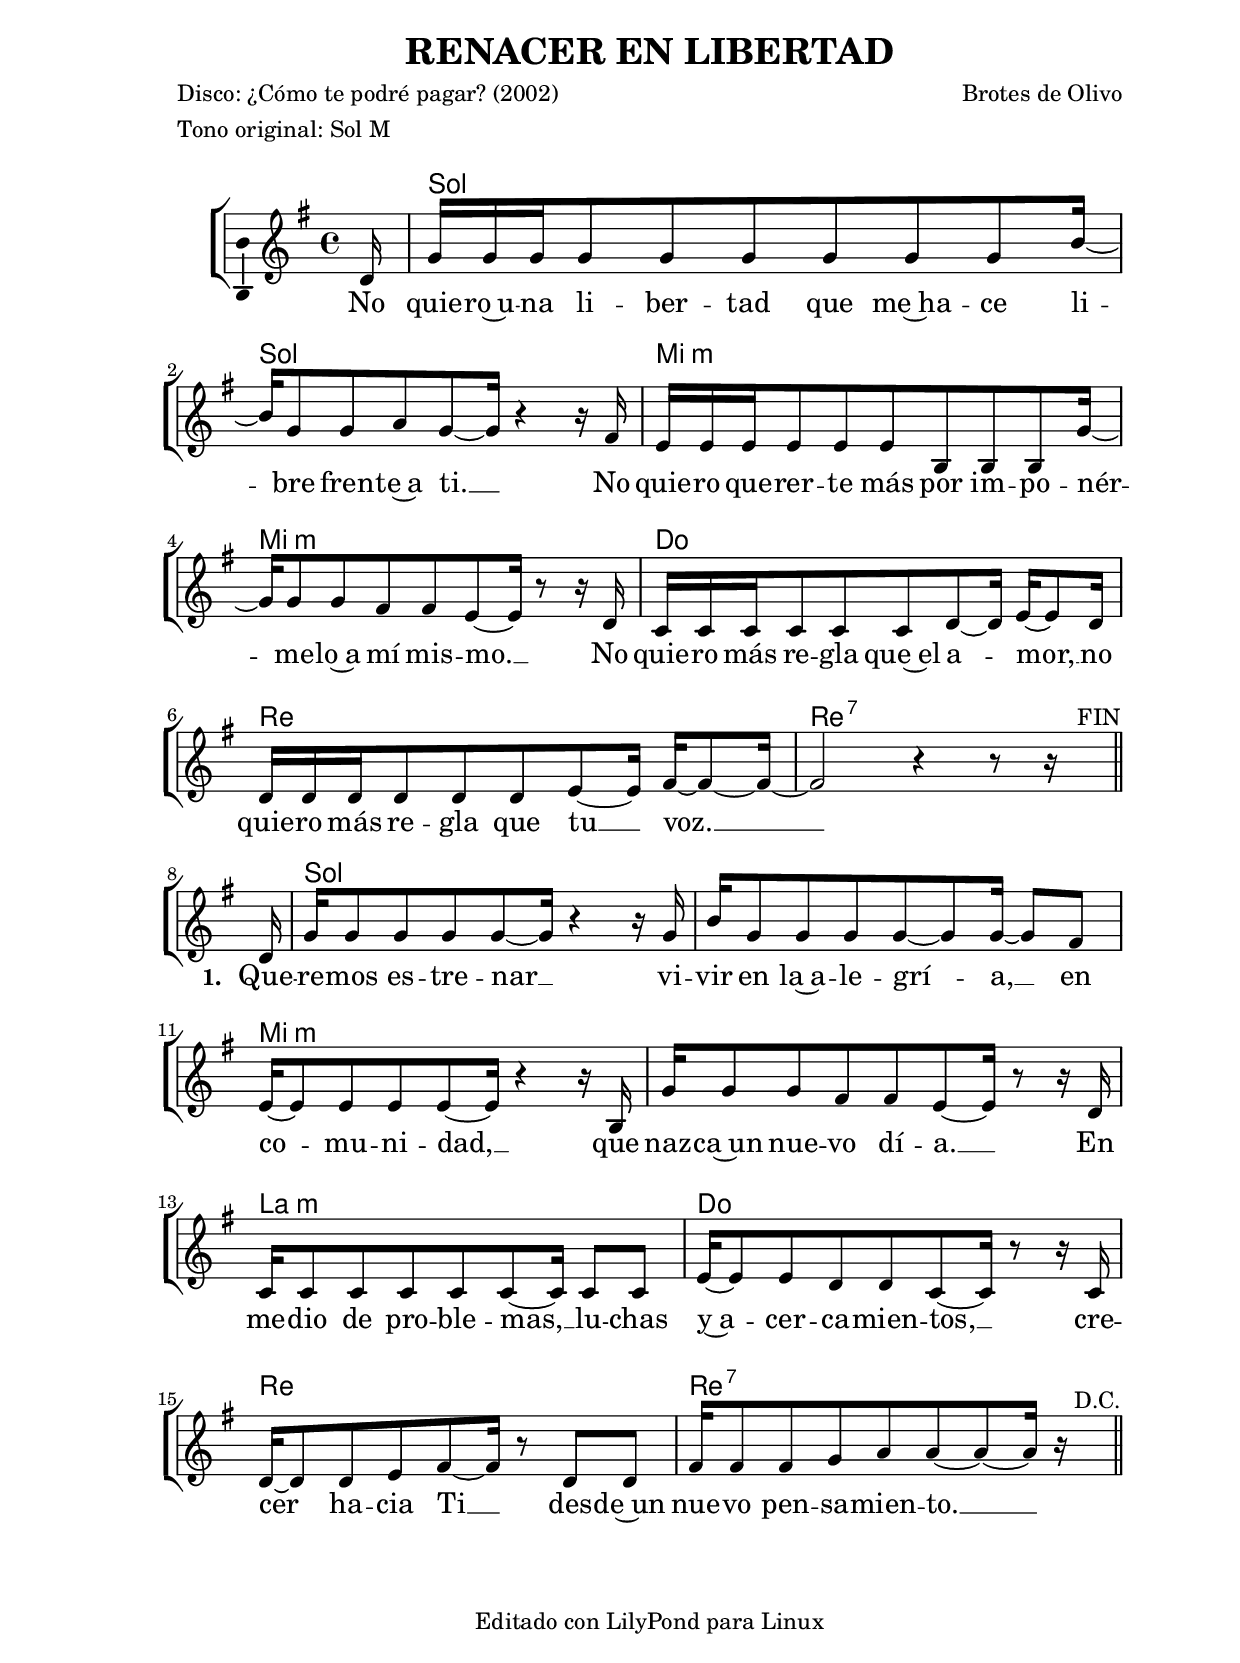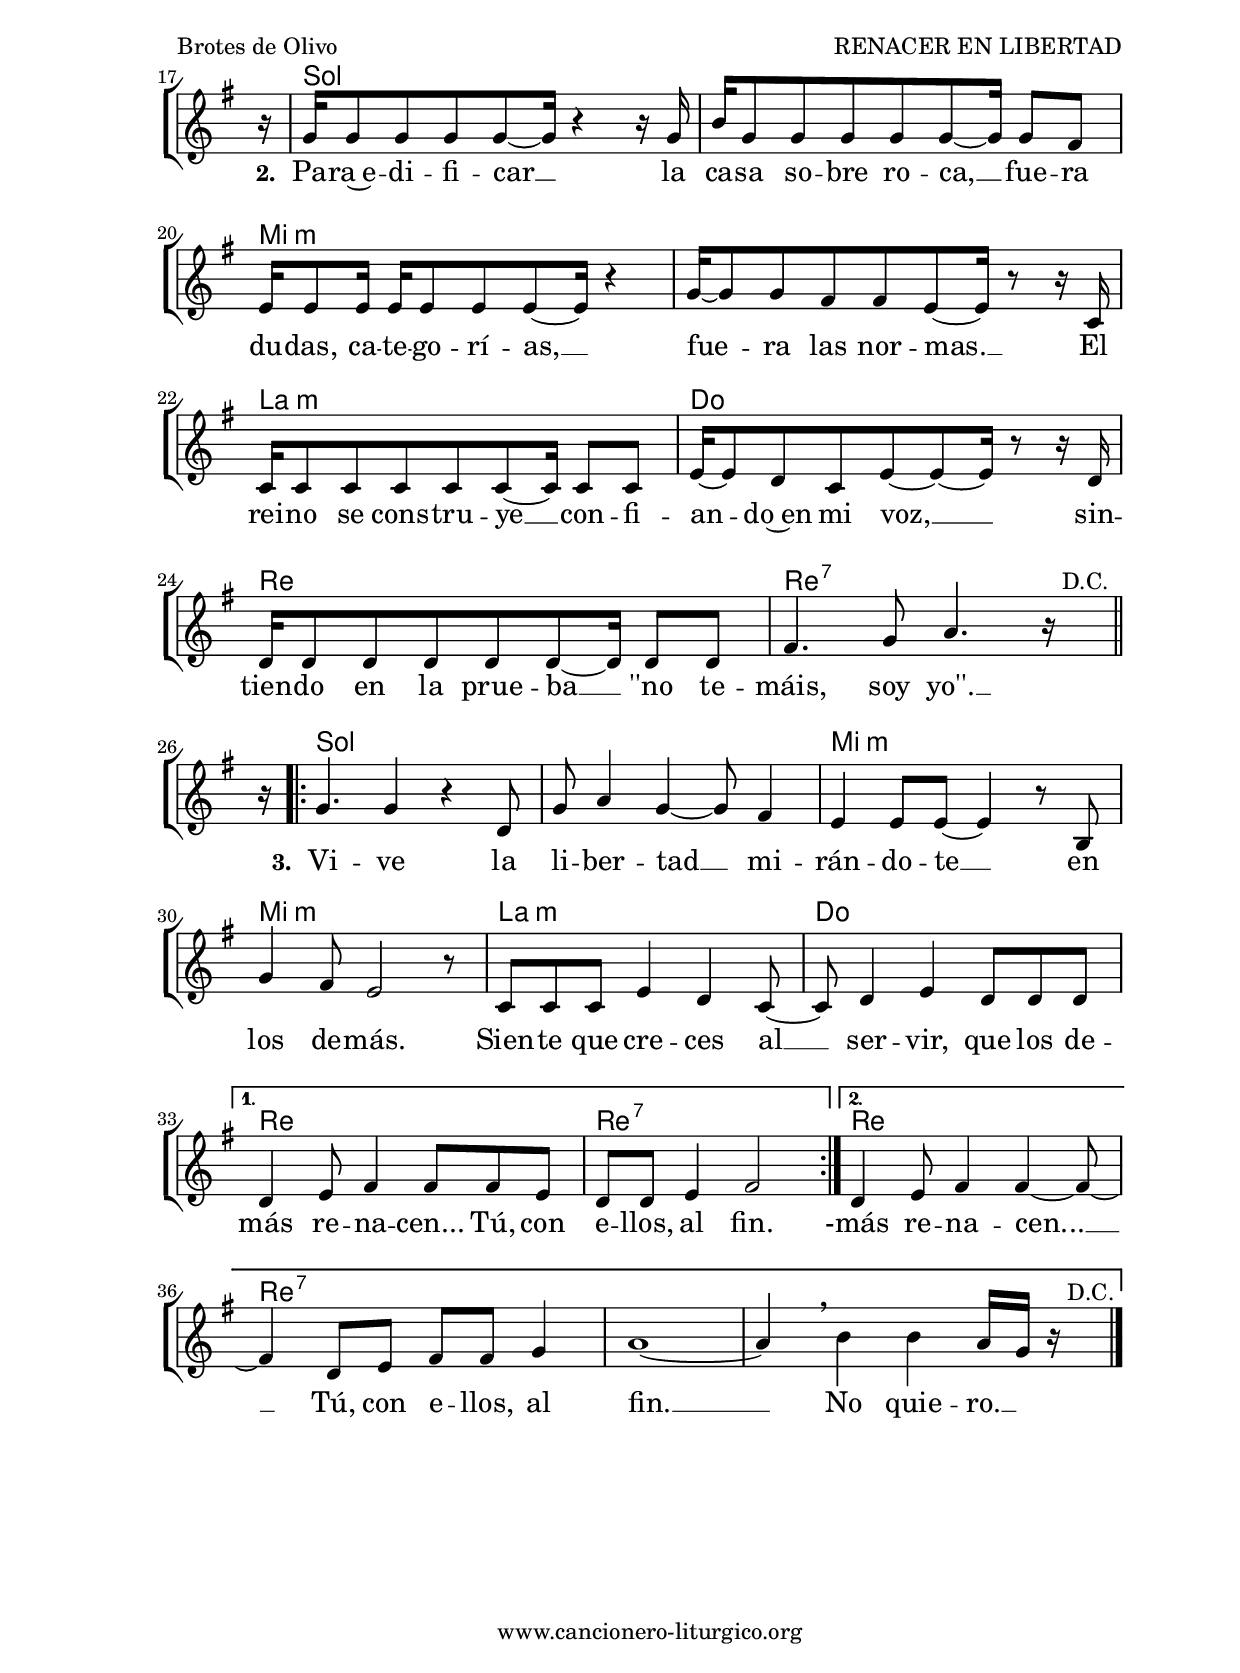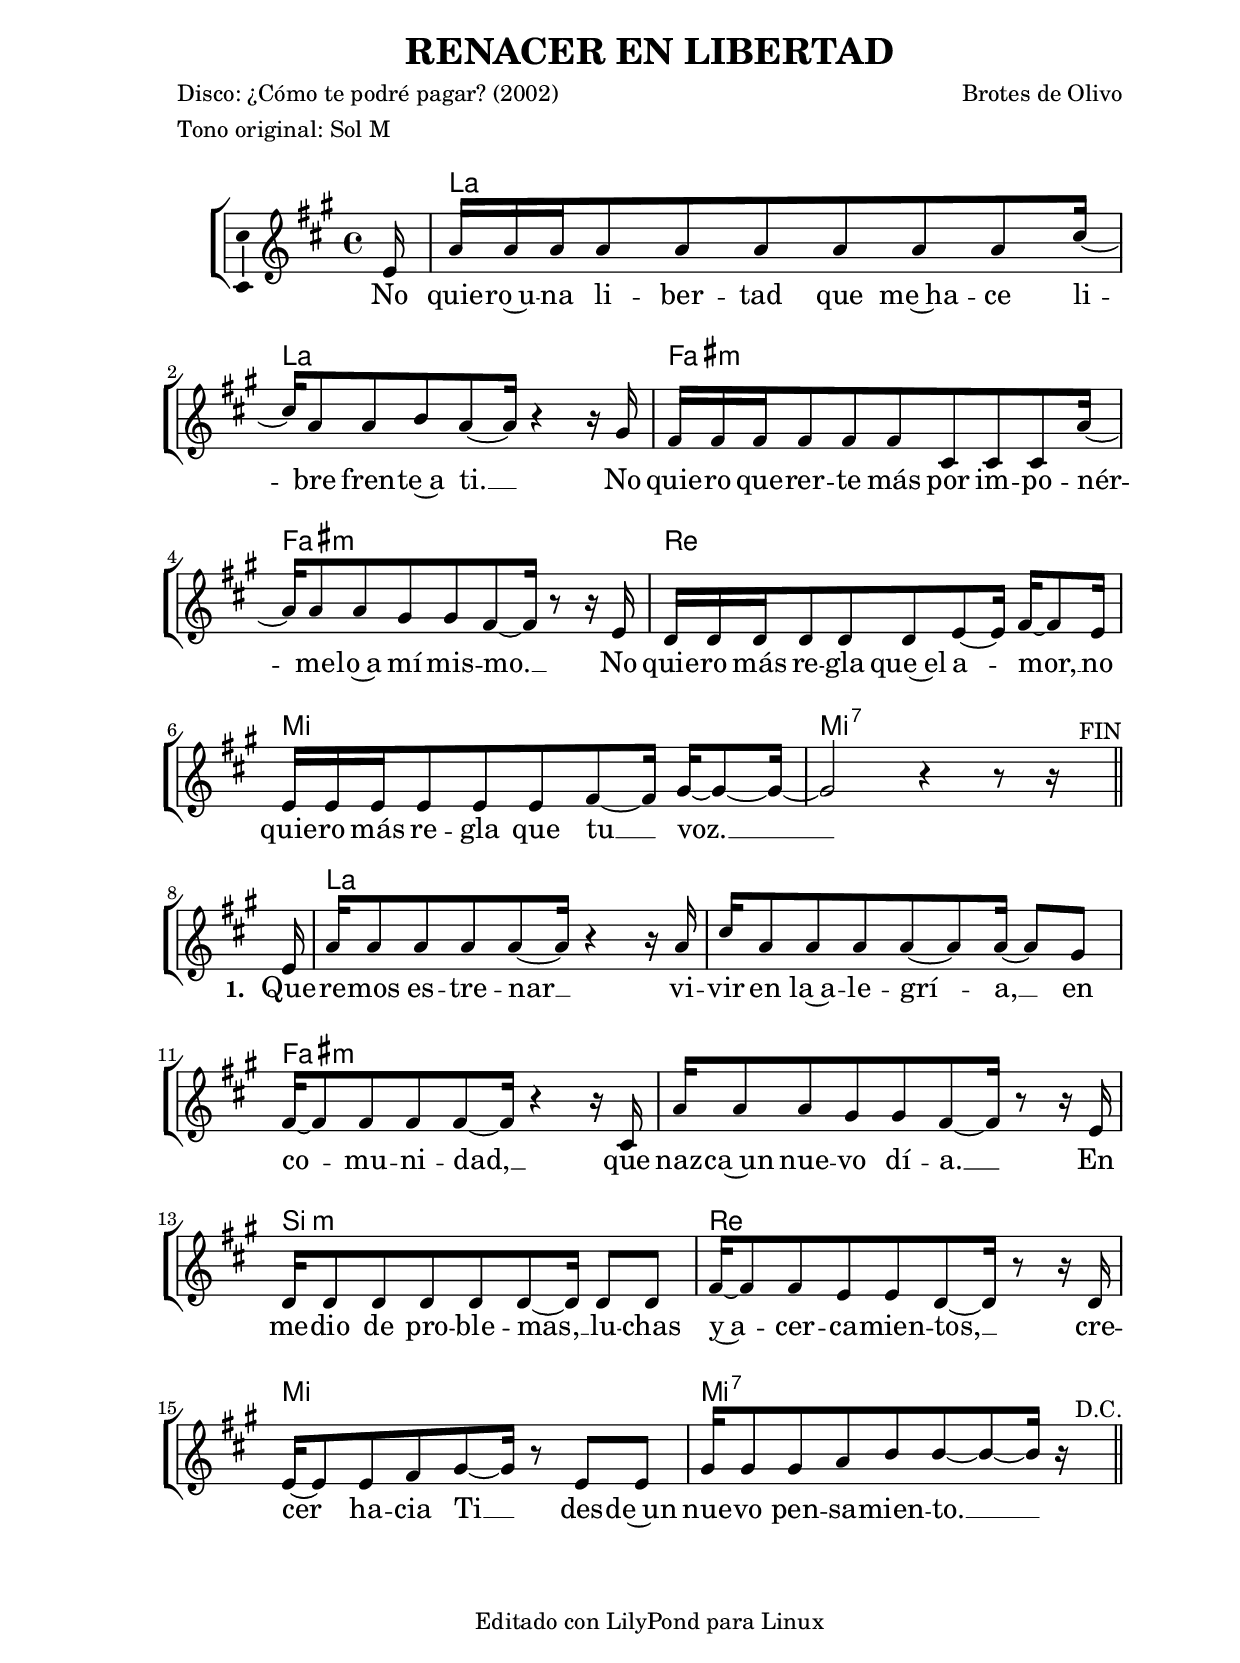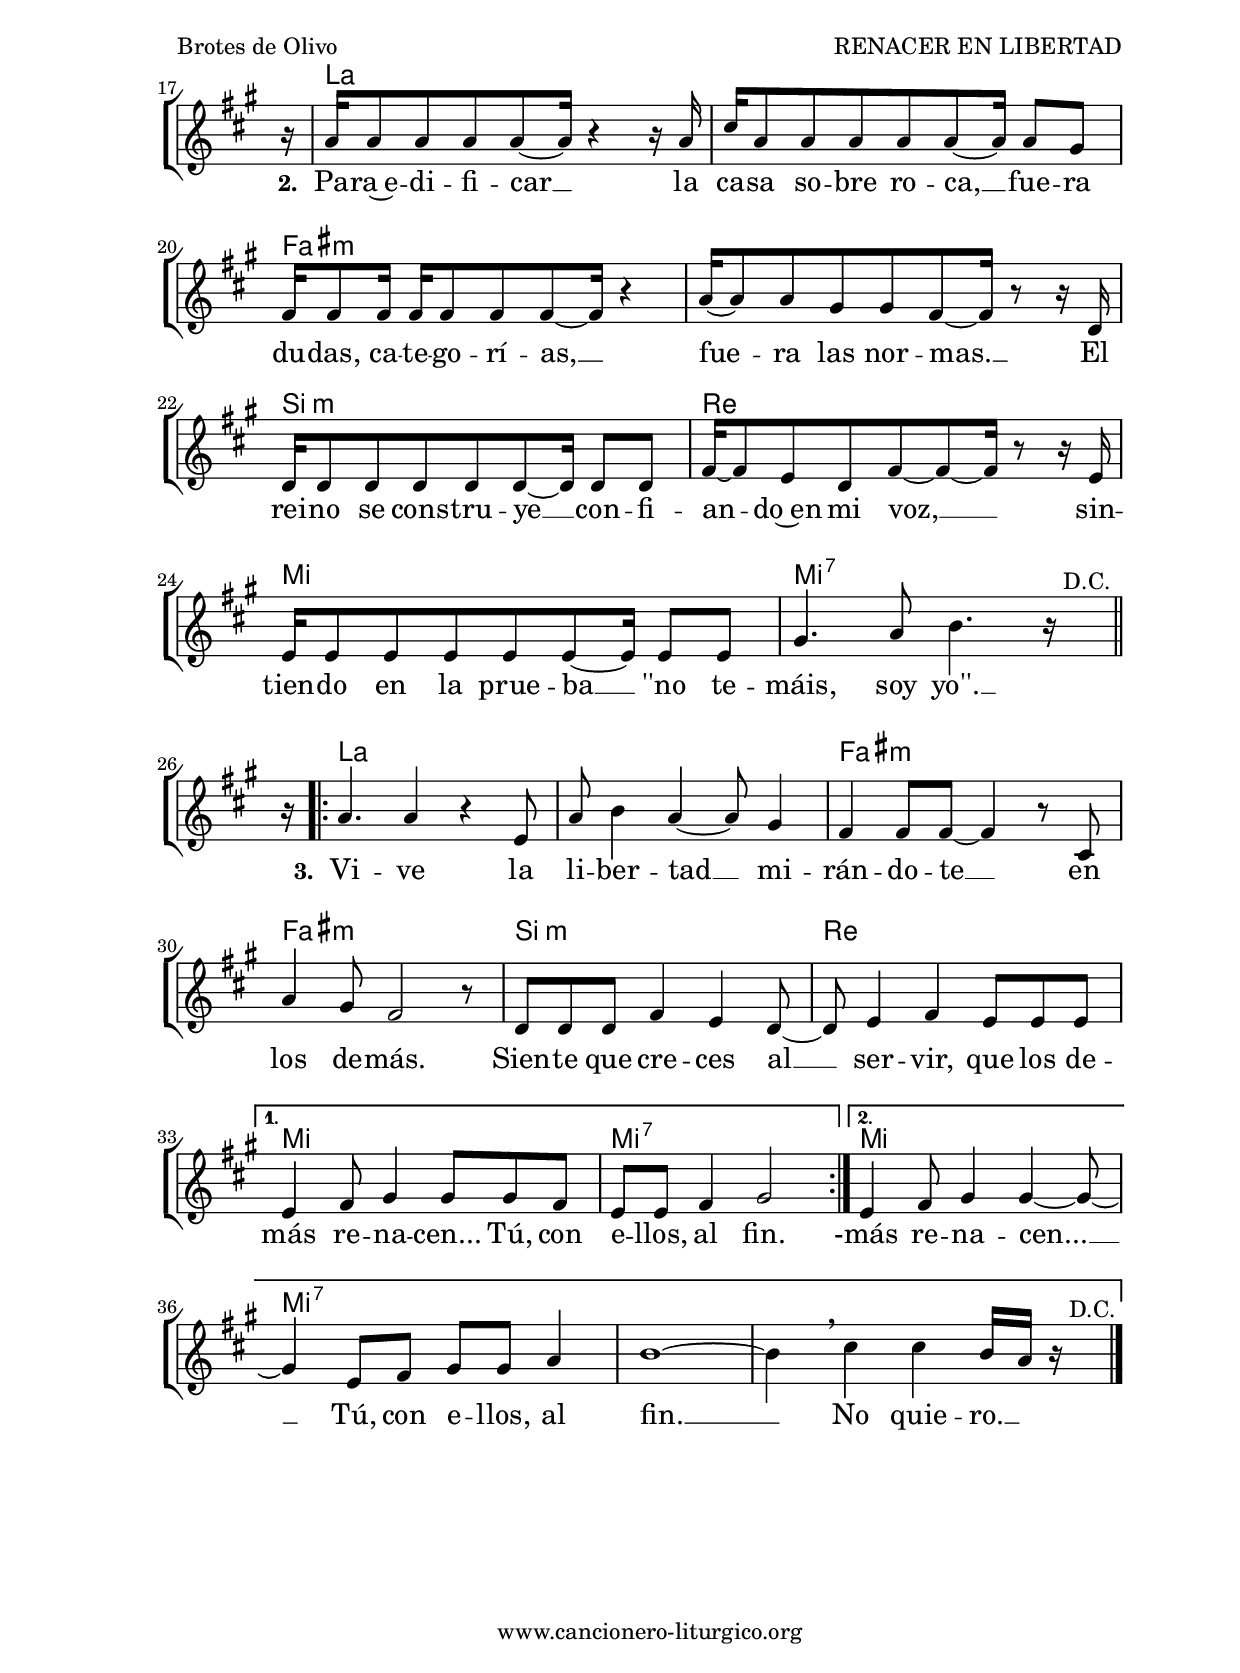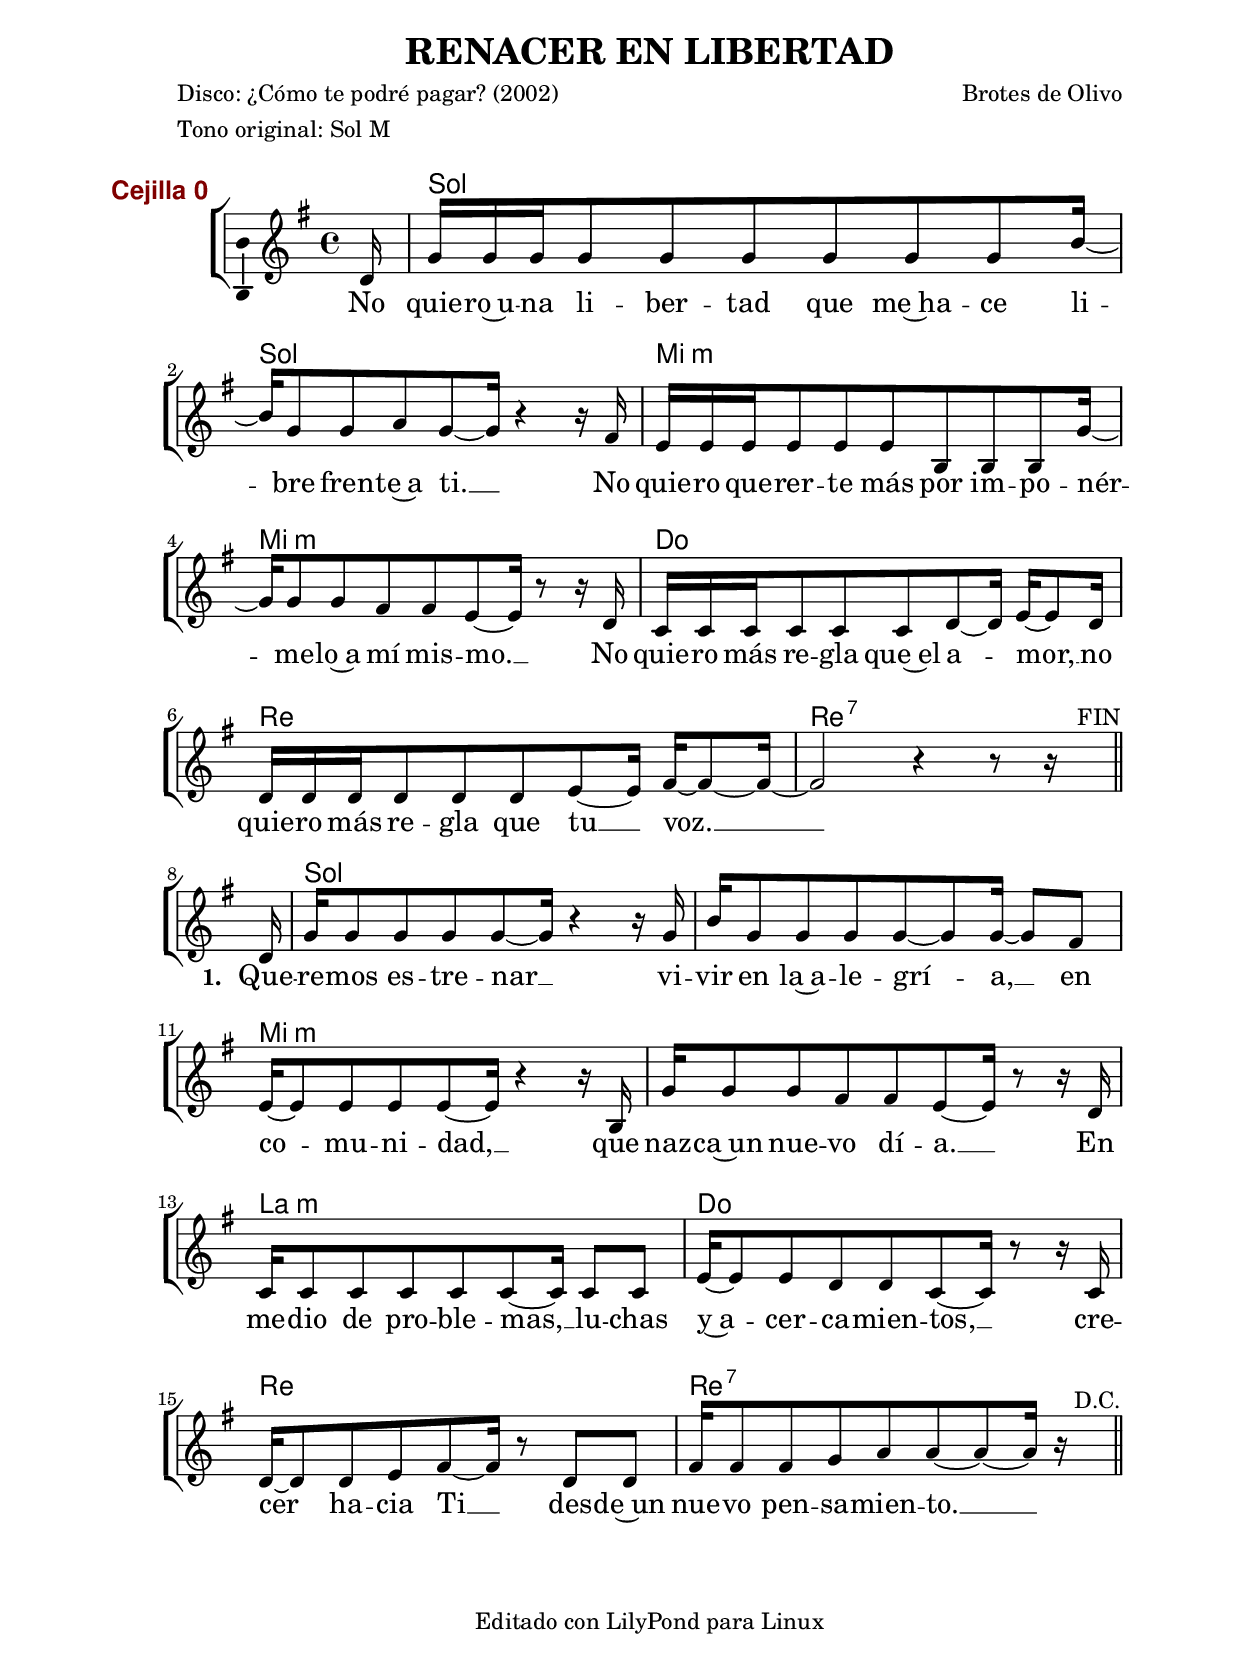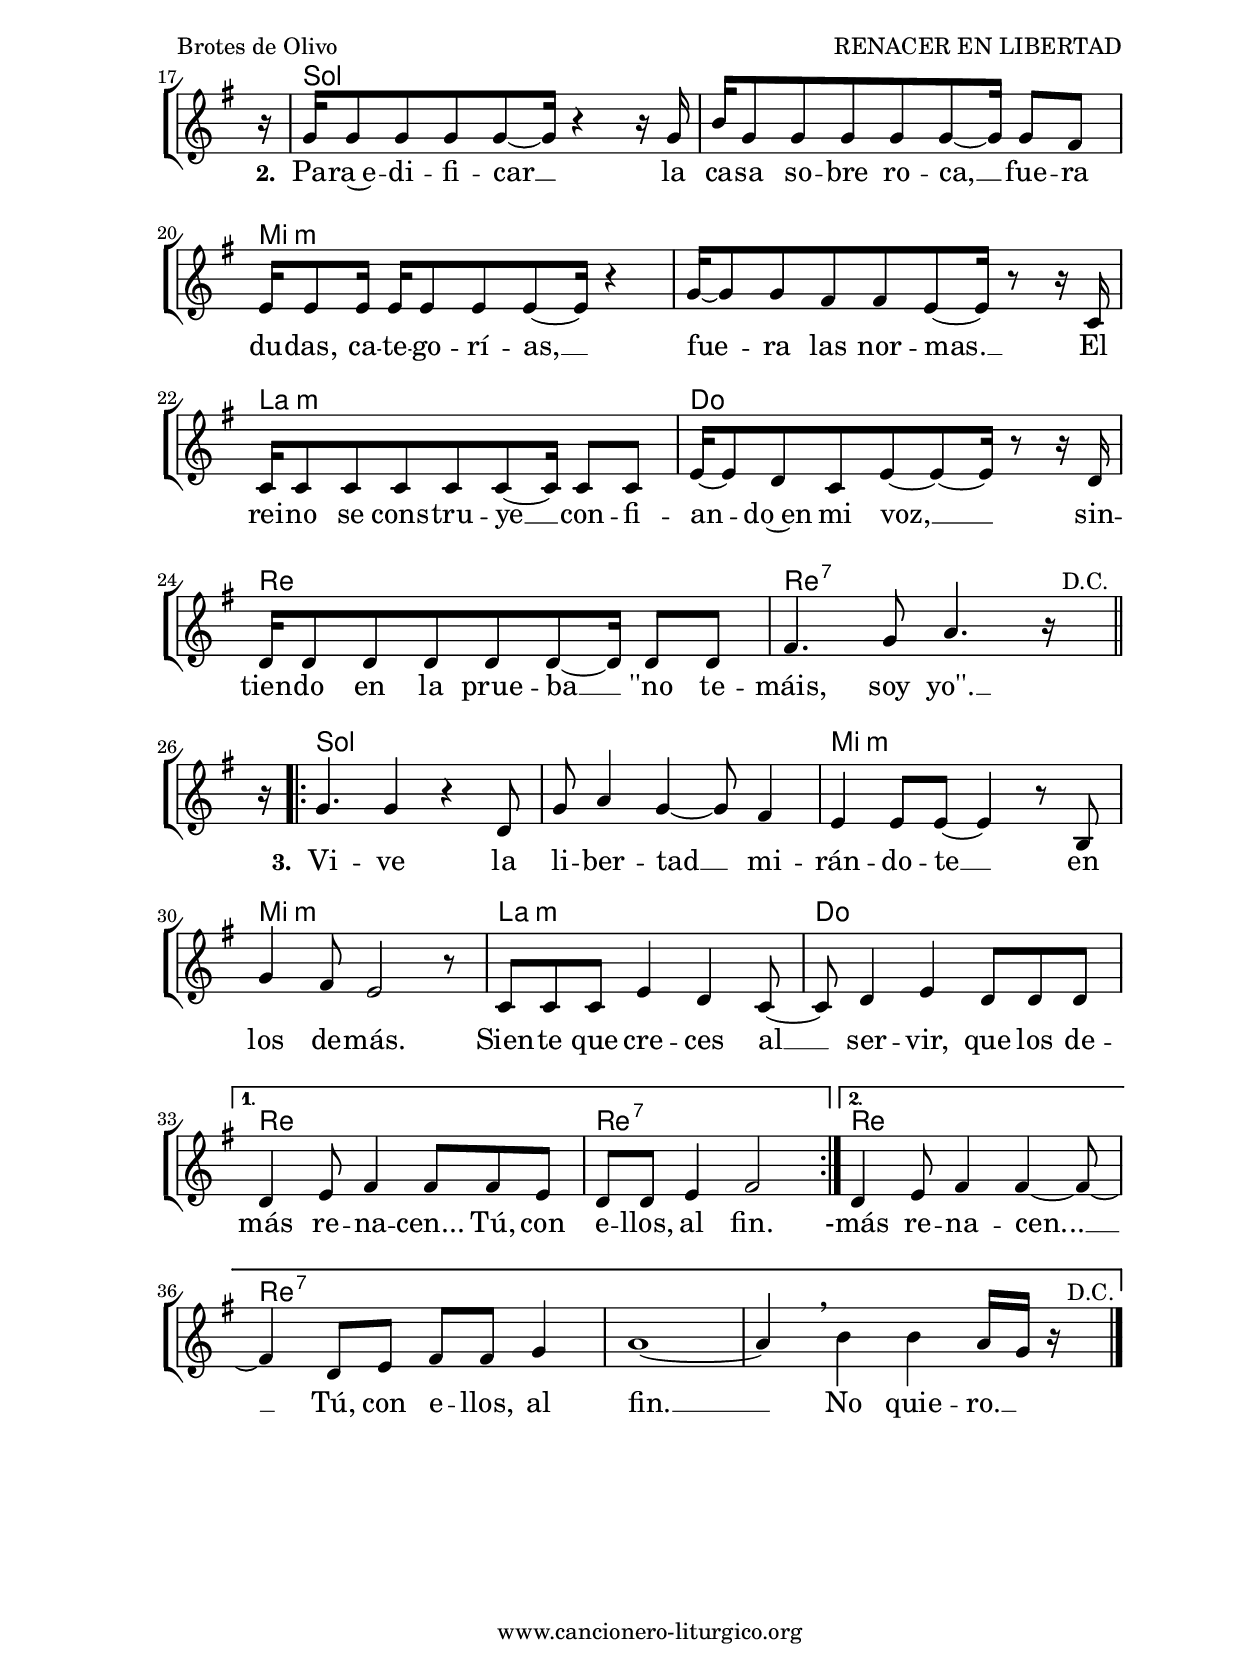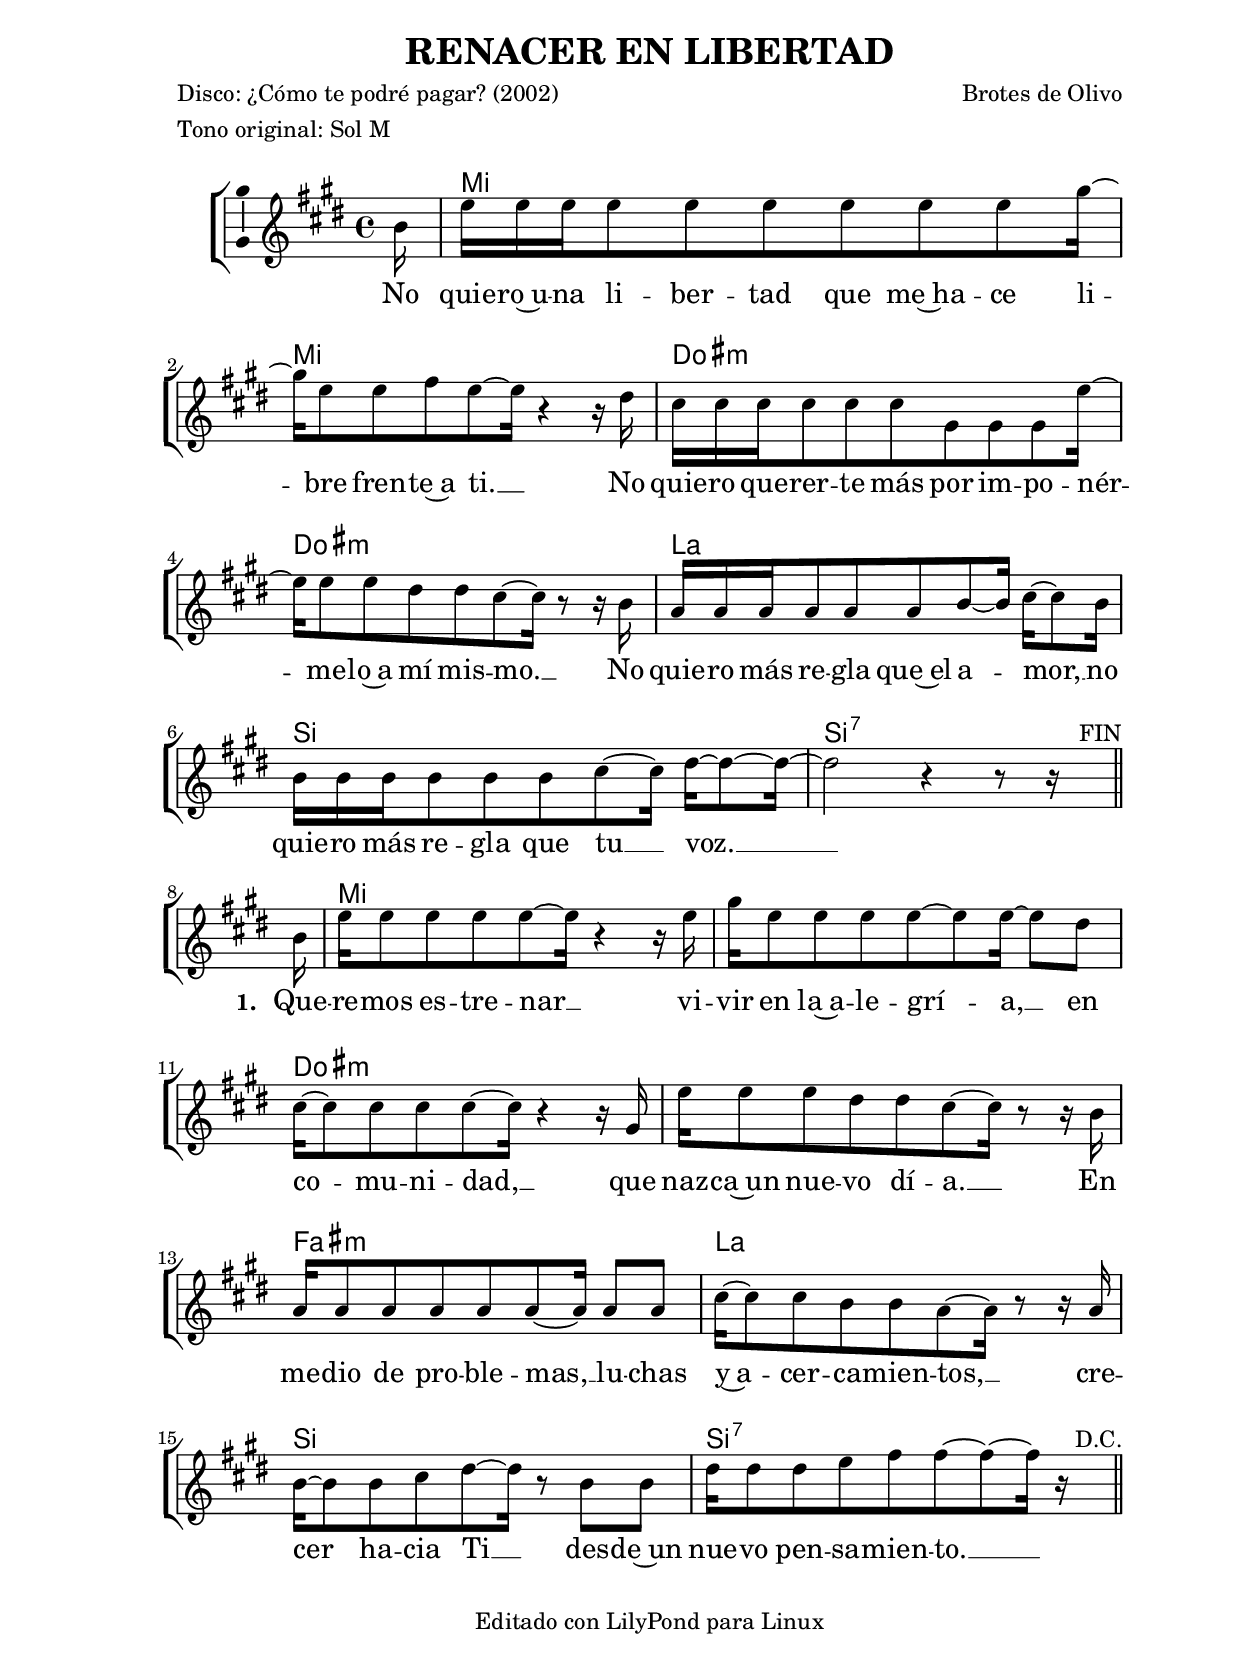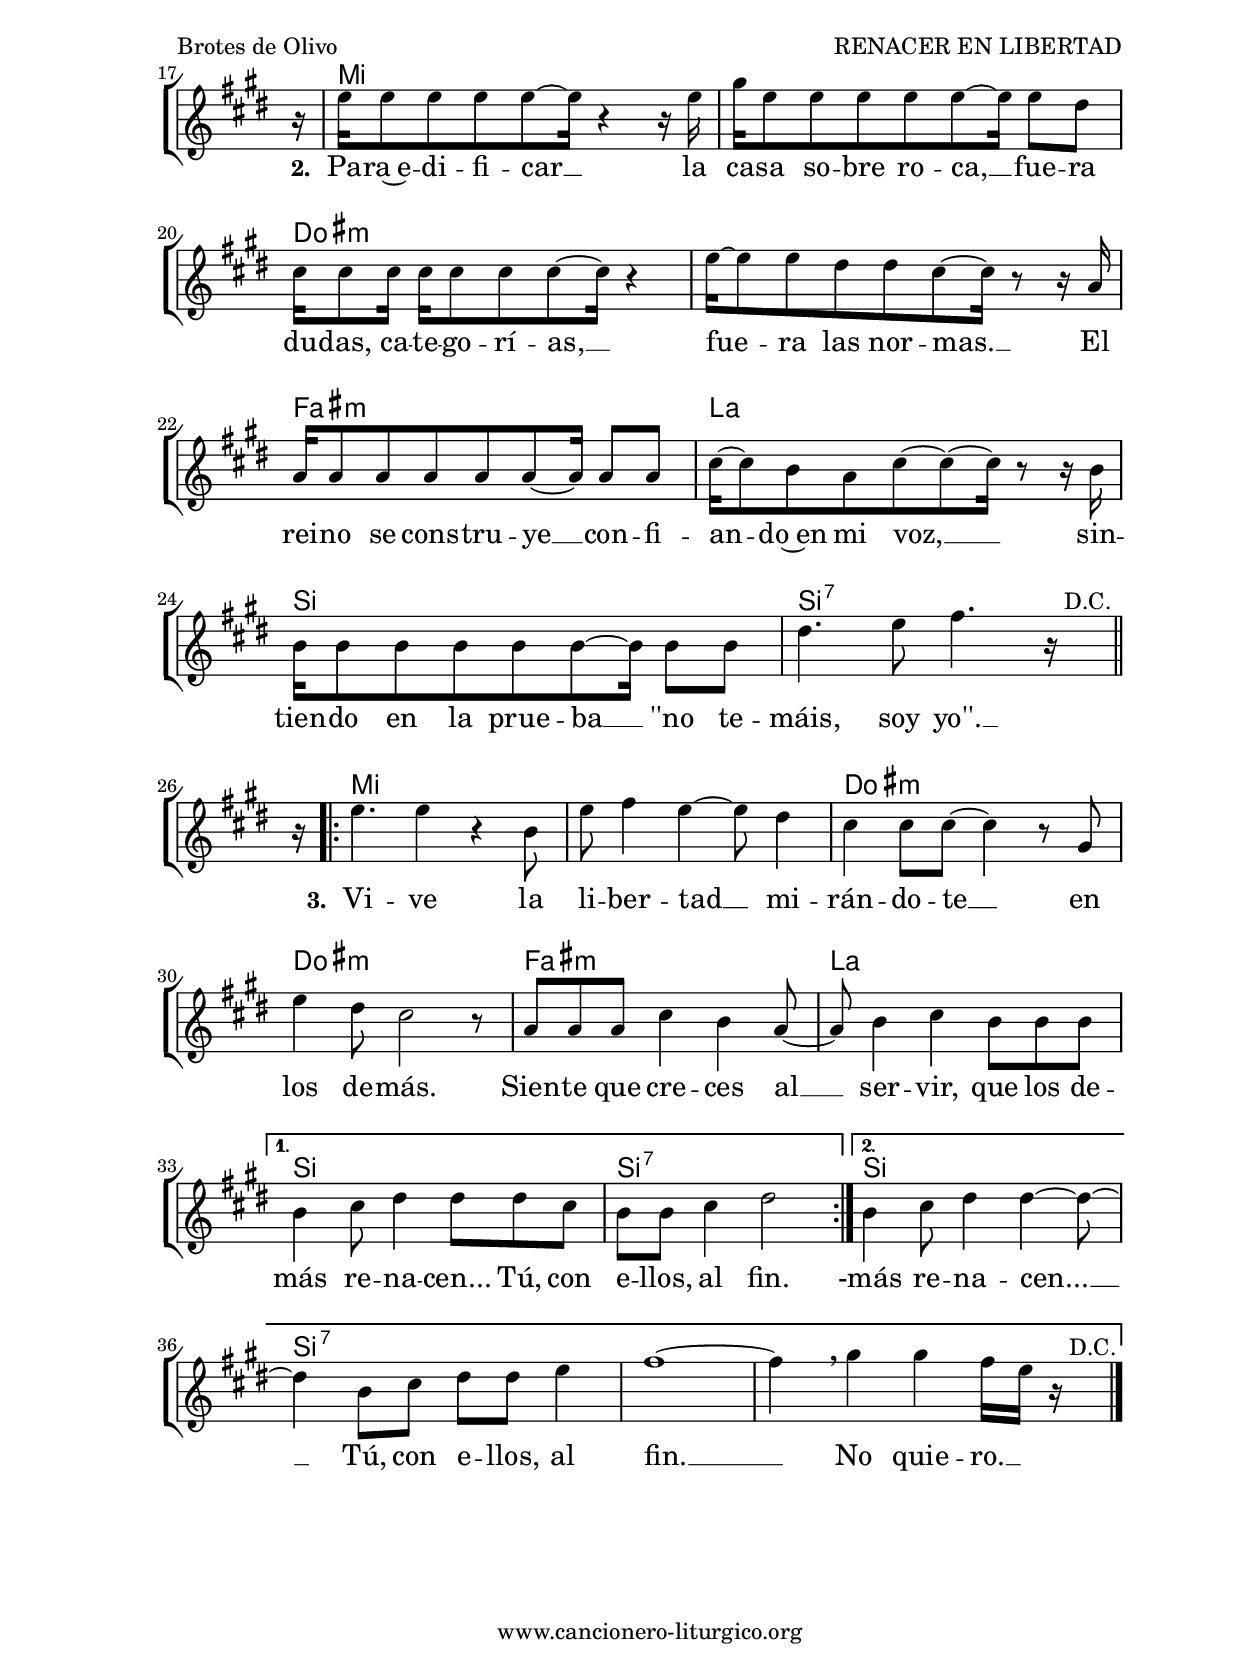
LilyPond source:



%versión de lilypond para la que se ha escrito esta partitura:
\version "2.16.0"

	%Tamaño papel
	#(set-default-paper-size "a4")
	%Tamaño partitura
	#(set-global-staff-size 20)
	%No responde al pulsar sobre una nota
	#(ly:set-option 'point-and-click #f)

%parámetros del encabezamiento:
\header {
	title = "RENACER EN LIBERTAD"
	subtitle = ""
	composer = "Brotes de Olivo"
	poet = "Disco: ¿Cómo te podré pagar? (2002)"
	meter = "Tono original: Sol M"
	arranger = ""
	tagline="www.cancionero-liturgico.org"
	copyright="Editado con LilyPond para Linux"
	tiempo = ""
	usos = "Comunión"
	letra = ""
	}

%parámetros asociados al papel:
\paper  {
	oddHeaderMarkup = \markup {\fill-line { \on-the-fly #not-first-page \fromproperty #'header:title \on-the-fly #not-first-page \fromproperty #'header:composer }}
	evenHeaderMarkup = \markup {\fill-line { \fromproperty #'header:composer \fromproperty #'header:title }}
	#(set-paper-size "a4")
	print-page-number = ##f
	first-page-number = 1
	print-first-page-number = ##f
%	head-separation = 3.0 \cm
	top-margin = 2.0 \cm
	bottom-margin = 0.5\cm
%%%	bottom-margin = -2.0\cm
	left-margin = 3.0 \cm
	line-width = 16.0 \cm 
	indent = 8\mm
	interscoreline = 2.\mm
	between-system-space = 15\mm
%	para que las partituras no llenen la hoja:
	ragged-bottom = ##t
%	idem para la última hoja:
	ragged-last-bottom = ##f
%	para que las partituras llenen el ancho del papel:
	ragged-last = ##f
	after-title-space = 2.5 \cm
page-count=2
system-count=16

	%Flexible Vertical Spacing
%	markup-markup-spacing =
%	#'((basic-distance . 15) (minimum-distance . 15) (padding . 3))
	markup-system-spacing =
	#'((basic-distance . 15) (minimum-distance . 15) (padding . 3))
	system-system-spacing =
	#'((basic-distance . 15) (minimum-distance . 15) (padding . 3))
	score-system-spacing =
	#'((basic-distance . 15) (minimum-distance . 15) (padding . 5))
%	top-system-spacing = % header
%	#'((basic-distance . 8) (minimum-distance . 0) (padding . 0))
%	top-markup-spacing =
%	#'((basic-distance . 20) (minimum-distance . 20) (padding . 0))
	last-bottom-spacing = % footer
	#'((basic-distance . 5) (minimum-distance . 5) (padding . 0))
%	score-markup-spacing =
%	#'((basic-distance . 16) (minimum-distance . 13) (padding . 0))

	}


%parámetros que afectan a toda la partitura:
global =  {
	%clave de sol (G):
	\clef G
	%armadura:
%	\transpose e d
	\key g \major
	\tempo 4=107
	\set Score.tempoHideNote = ##t
	}


acordes = {
	\italianChords
	\chordmode {
%	\transpose e d
{

%ESTRIBILLO
s16
g1 g e:m e:m c d d:7

%PRIMERA ESTROFA
s16
g1 g e:m e:m a:m c d d:7

%SEGUNDA ESTROFA
s16
g1 g e:m e:m a:m c d d:7

%TERCERA ESTROFA
s16
\repeat volta 2 {
g1 g e:m e:m a:m c
}
\alternative {
{
d1 d:7
}
{
d1 d:7 d:7 d:7
}
}

	}
	}
}


melodia = 
%	\transpose e d
{
	\relative c'{
	\time 4/4

%%%\phrasingSlurDashed

%ESTRIBILLO
%00:20, 00:53 y 01:27
\partial16
d16
g16 g g g8 g g g g g b16~
b16 g8 g a g~g16 r4 r16 fis16
e16 e e e8 e e b b b g'16~
g16 g8 g fis fis e~e16 r8 r16 d16
c16 c c c8 c c d~d16 e~e8 d16
d16 d d d8 d d e~e16 fis~fis8~fis16~
fis2 r4 r8 r16^"     FIN"

s16
\bar "||"
\break

%PRIMERA ESTROFA
%00:35
\partial16
d16
g16 g8 g g g~g16 r4 r16 g16
b16 g8 g g g~g g16~g8 fis8
e16~e8 e e e~e16 r4 r16 b16
g'16 g8 g fis fis e~e16 r8 r16 d16
c16 c8 c c c c~c16 c8 c
e16~e8 e d d c~c16 r8 r16 c16
d16~d8 d e fis~fis16 r8 d8 d
fis16 fis8 fis g a a~a~a16 r16^"   D.C."
s16

\bar "||"
\break
\pageBreak

%SEGUNDA ESTROFA
%01:10
\partial16
r16
g16 g8 g g g~g16 r4 r16 g16
b16 g8 g g g g~g16 g8 fis
e16 e8 e16 e e8 e e~e16 r4
g16~g8 g fis fis e~e16 r8 r16 c16
c16 c8 c c c c~c16 c8 c
e16~e8 d c e~e~e16 r8 r16 d16
d16 d8 d d d d~d16 d8 d
fis4. g8 a4. r16^"   D.C."
s16

\bar "||"
\break

%TERCERA ESTROFA
%01:43 y 02:02
\partial16
r16
\repeat volta 2 {
g4. g4 r4 d8
g8 a4 g4~g8 fis4
e4 e8 e~e4 r8 b8
g'4 fis8 e2 r8
c8 c c e4 d4 c8~
c8 d4 e d8 d d
}
\alternative {
{
d4 e8 fis4 fis8 fis e
d8 d e4 fis2
}
{
d4 e8 fis4 fis~fis8~
fis4 d8 e fis fis g4
a1~
a4 \breathe b4 b a16 g r16^"   D.C."
s16
}
}

\bar "|."
}
}



texto = \lyricmode {

No quie -- ro~u -- na li -- ber -- tad
que me~ha -- ce li -- bre fren -- te~a ti. __
No quie -- ro que -- rer -- te más
por im -- po -- nér -- me -- lo~a mí mis -- mo. __
No quie -- ro más re -- gla que~el a -- mor, __
no quie -- ro más re -- gla que tu __ voz. __

\set stanza =#"1. "
Que -- re -- mos es -- tre -- nar __
vi -- vir en la~a -- le -- grí -- a, __
en co -- mu -- ni -- dad, __
que naz -- ca~un nue -- vo dí -- a. __
En me -- dio de pro -- ble -- mas, __
lu -- chas y~a -- cer -- ca -- mien -- tos, __
cre -- cer ha -- cia Ti __
des -- de~un nue -- vo pen -- sa -- mien -- to. __

\set stanza =#"2. "
Pa -- ra~e -- di -- fi -- car __
la ca -- sa so -- bre ro -- ca, __
fue -- ra du -- das, ca -- te -- go -- rí -- as, __
fue -- ra las nor -- mas. __
El rei -- no se cons -- tru -- ye __
con -- fi -- an -- do~en mi voz, __
sin -- tien -- do en la prue -- ba __
''no te -- máis, soy yo''. __

\set stanza =#"3. "
Vi -- ve la li -- ber -- tad __
mi -- rán -- do -- te __ en los de -- más.
Sien -- te que cre -- ces al __ ser -- vir,
que los de -- más re -- na -- cen...
Tú, con e -- llos, al fin.
-más re -- na -- cen... __
Tú, con e -- llos, al fin. __

No quie -- ro. __

	}


acordesStaff = \context ChordNames = acordesStaff <<
	\set chordChanges = ##t
	\acordes
	>>


%%%%%%%%%%%%%%%%%%%%%%%%%%%%%%%%%%% CEJILLA %%%%%%%%%%%%%%%%%%%%%%%%%%%%%%%%%%%
acordescejilla = {
%%%	\override ChordNames.ChordName #'font-size = #-1
%%%	\override ChordNames.ChordName #'font-series = #'bold
	\transpose c c {
		\acordes
		}
	}

acordescejillaStaff = \context ChordNames = acordescejillaStaff <<
	\set Staff.instrumentName = \markup \with-color #darkred \larger \bold \sans "Cejilla 0"
	\set chordChanges = ##t
	\acordescejilla
	>>
%%%%%%%%%%%%%%%%%%%%%%%%%%%%%%%%%%% CEJILLA %%%%%%%%%%%%%%%%%%%%%%%%%%%%%%%%%%%


vozStaff = \context Voice = vozStaff
\with {\consists "Ambitus_engraver"}
<<
%	\set Staff.instrumentName = ""
%	\set Staff.shortInstrumentName = ""
%	\set Staff.midiInstrument = #"clarinet"
%	\set Staff.midiInstrument = #"cello"
%	\set Staff.midiInstrument = #"flute"
	\set Staff.midiInstrument = #"electric guitar (jazz)"
%	\set Staff.midiInstrument = #"english horn"
%	\set Staff.midiInstrument = #"violin"
%	\set Staff.midiInstrument = #"glockenspiel"
	\set Staff.midiMinimumVolume = #0.7
	\set Staff.midiMaximumVolume = #0.9
	\global
	\melodia
	>>

textoStaff = \context Lyrics = textoStaff <<
	\lyricsto vozStaff \texto
	>>


\book {
	\score {
		\context ChoirStaff {
			\override StaffGroup.SystemStartBracket #'collapse-height = #1
			\override Score.SystemStartBar #'collapse-height = #1
			<<
			\acordesStaff
			\vozStaff
			\textoStaff
			>>
			}
		\layout {
	    		\context {
				\Lyrics
				\override LyricText #'font-size = #2
				}
	   		 \context {
				\Score
				\override StaffSymbol #'staff-space = #(magstep +3)
				}
			}
		}
	\score {
		\unfoldRepeats
		\context ChoirStaff {
			<<
			\acordesStaff
			\vozStaff
			>>
			}
		\midi {
	  		\context {
	  			\Score
				tempoWholesPerMinute = #(ly:make-moment 70 4)
				}
			}
		}
	}


%Partitura para guitarra
#(define output-suffix "G")
\book {
	\score {
		\context ChoirStaff {
			\override StaffGroup.SystemStartBracket #'collapse-height = #1
			\override Score.SystemStartBar #'collapse-height = #1
			<<
			\acordescejillaStaff
			\vozStaff
			\textoStaff
			>>
			}
		\layout {
%%%%%%%%%%%%%%%%%%%%%%%%%%%%%%%%%%% CEJILLA %%%%%%%%%%%%%%%%%%%%%%%%%%%%%%%%%%%
			\context {
				\ChordNames \consists Instrument_name_engraver
				}
%%%%%%%%%%%%%%%%%%%%%%%%%%%%%%%%%%% CEJILLA %%%%%%%%%%%%%%%%%%%%%%%%%%%%%%%%%%%
	    		\context {
				\Lyrics
				\override LyricText #'font-size = #2
				}
	   		 \context {
				\Score
				\override StaffSymbol #'staff-space = #(magstep +3)
				}
			}
		}
	}


#(define output-suffix "C")
\book {
	\score {
		\context ChoirStaff {
			\override StaffGroup.SystemStartBracket #'collapse-height = #1
			\override Score.SystemStartBar #'collapse-height = #1
\transpose c d
			<<
			\acordesStaff
			\vozStaff
			\textoStaff
			>>
			}
		\layout {
	    		\context {
				\Lyrics
				\override LyricText #'font-size = #2
				}
	   		 \context {
				\Score
				\override StaffSymbol #'staff-space = #(magstep +3)
				}
			}
		}
	}


#(define output-suffix "S")
\book {
	\score {
		\context ChoirStaff {
			\override StaffGroup.SystemStartBracket #'collapse-height = #1
			\override Score.SystemStartBar #'collapse-height = #1
\transpose c a
			<<
			\acordesStaff
			\vozStaff
			\textoStaff
			>>
			}
		\layout {
	    		\context {
				\Lyrics
				\override LyricText #'font-size = #2
				}
	   		 \context {
				\Score
				\override StaffSymbol #'staff-space = #(magstep +3)
				}
			}
		}
	}


